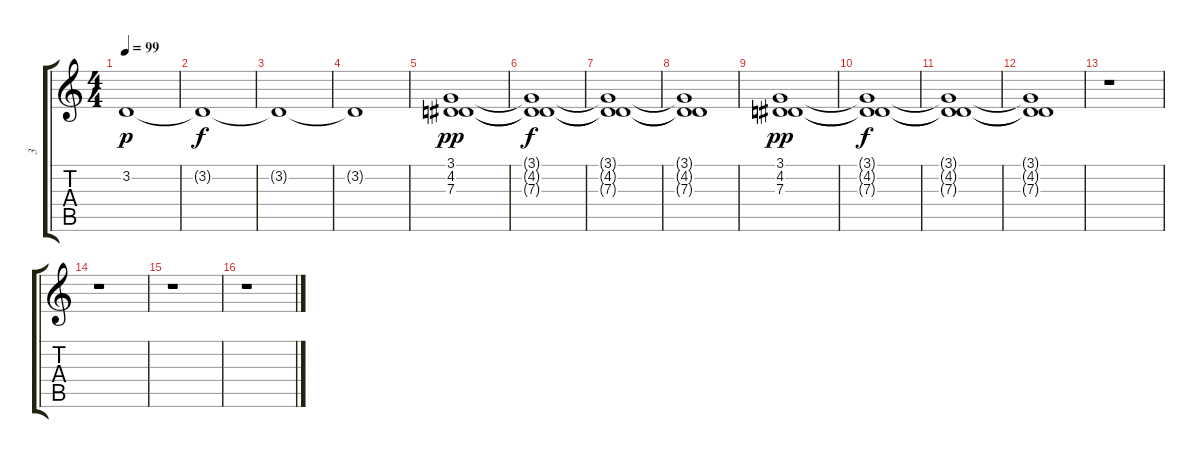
\track ("3" "3") {instrument stringensemble2}
\staff {score tabs}
\tuning (E4 B3 G3 D3 A2 E2) {hide}
\ts (4 4)
\tempo 99
\clef g2
\ks c
3.2.1{dy p} |
3.2{t}.1{dy f} |
3.2{t}.1 |
3.2{t}.1 |
(3.1 4.2 7.3).1{dy pp} |
(3.1{t} 4.2{t} 7.3{t}).1{dy f} |
(3.1{t} 4.2{t} 7.3{t}).1 |
(3.1{t} 4.2{t} 7.3{t}).1 |
(3.1 4.2 7.3).1{dy pp} |
(3.1{t} 4.2{t} 7.3{t}).1{dy f} |
(3.1{t} 4.2{t} 7.3{t}).1 |
(3.1{t} 4.2{t} 7.3{t}).1 |
r.1 |
r.1 |
r.1 |
r.1
